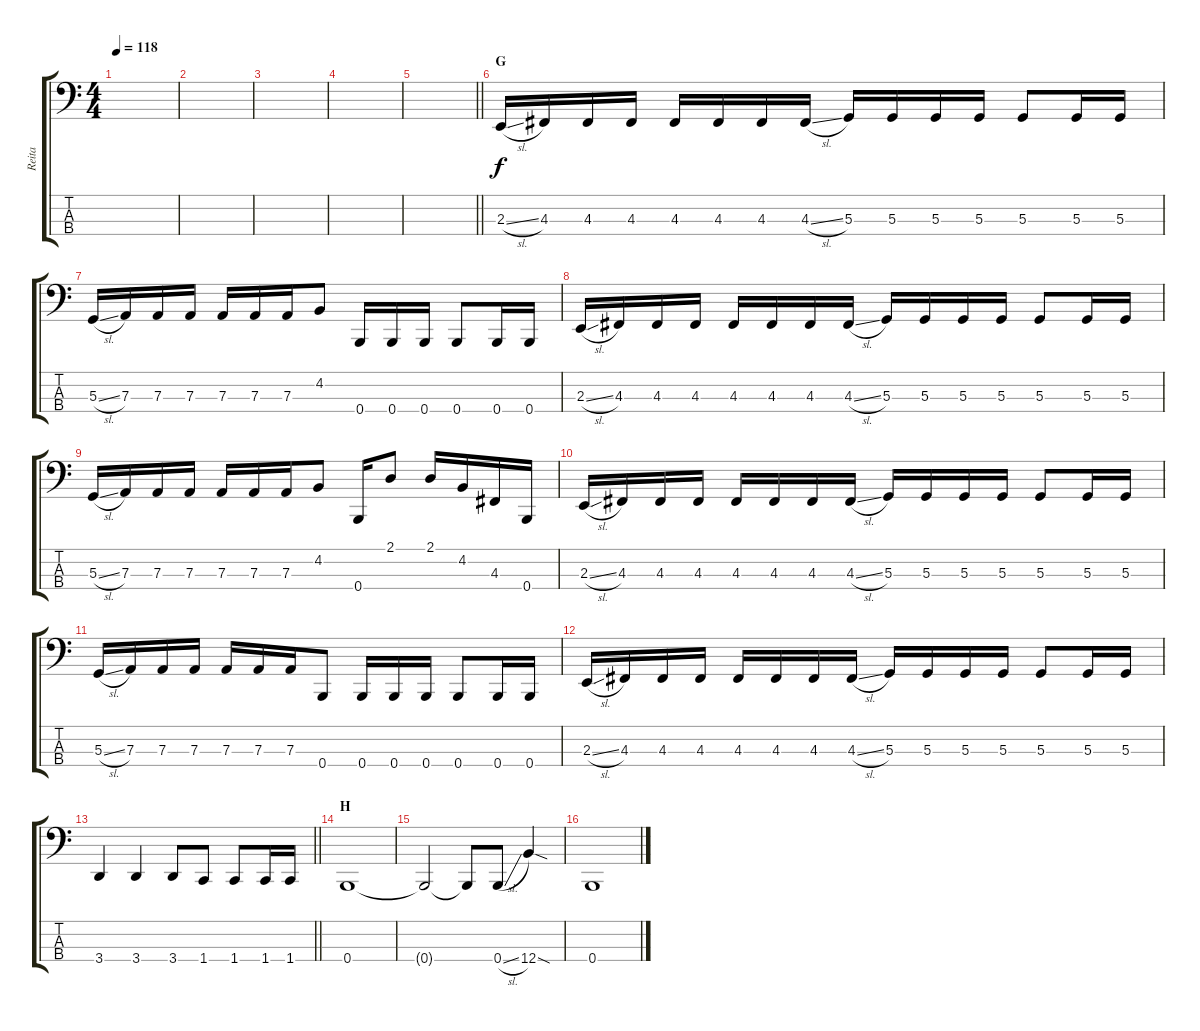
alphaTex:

\track ("Reita" "Reita") {instrument electricbassfinger}
\staff {score tabs}
\tuning (C2 G1 D1 B0) {hide}
\ts (4 4)
\tempo 118
\clef f4
\ks c
|
|
|
|
\barLineRight lightlight
|
\section ("" "G")
2.3{sl}.16 4.3.16 4.3.16 4.3.16 4.3.16 4.3.16 4.3.16 4.3{sl}.16 5.3.16 5.3.16 5.3.16 5.3.16 5.3.8 5.3.16 5.3.16 |
5.3{sl}.16 7.3.16 7.3.16 7.3.16 7.3.16 7.3.16 7.3.16 4.2.8 0.4.16 0.4.16 0.4.16 0.4.8 0.4.16 0.4.16 |
2.3{sl}.16 4.3.16 4.3.16 4.3.16 4.3.16 4.3.16 4.3.16 4.3{sl}.16 5.3.16 5.3.16 5.3.16 5.3.16 5.3.8 5.3.16 5.3.16 |
5.3{sl}.16 7.3.16 7.3.16 7.3.16 7.3.16 7.3.16 7.3.16 4.2.8 0.4.16 2.1.8 2.1.16 4.2.16 4.3.16 0.4.16 |
2.3{sl}.16 4.3.16 4.3.16 4.3.16 4.3.16 4.3.16 4.3.16 4.3{sl}.16 5.3.16 5.3.16 5.3.16 5.3.16 5.3.8 5.3.16 5.3.16 |
5.3{sl}.16 7.3.16 7.3.16 7.3.16 7.3.16 7.3.16 7.3.16 0.4.8 0.4.16 0.4.16 0.4.16 0.4.8 0.4.16 0.4.16 |
2.3{sl}.16 4.3.16 4.3.16 4.3.16 4.3.16 4.3.16 4.3.16 4.3{sl}.16 5.3.16 5.3.16 5.3.16 5.3.16 5.3.8 5.3.16 5.3.16 |
\barLineRight lightlight
3.4.4 3.4.4 3.4.8 1.4.8 1.4.8 1.4.16 1.4.16 |
\section ("" "H")
0.4.1 |
0.4{t}.2 0.4{t}.8 0.4{sl}.8 12.4{sod}.4 |
0.4.1
